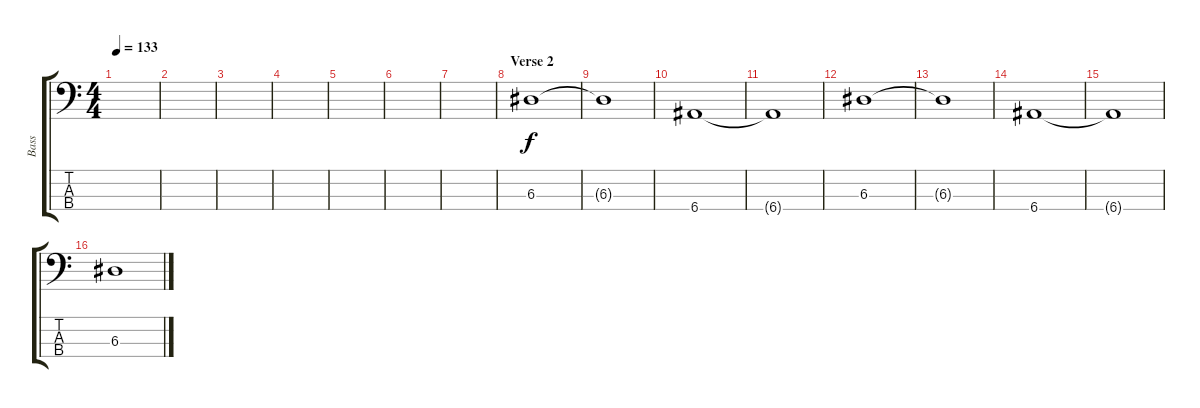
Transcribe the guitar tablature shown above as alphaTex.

\track ("Bass" "Bass") {instrument electricbassfinger}
\staff {score tabs}
\tuning (G2 D2 A1 E1) {hide}
\ts (4 4)
\tempo 133
\clef f4
\ks c
|
|
|
|
|
|
|
\section ("" "Verse 2")
6.3.1 |
6.3{t}.1 |
6.4.1 |
6.4{t}.1 |
6.3.1 |
6.3{t}.1 |
6.4.1 |
6.4{t}.1 |
6.3.1
